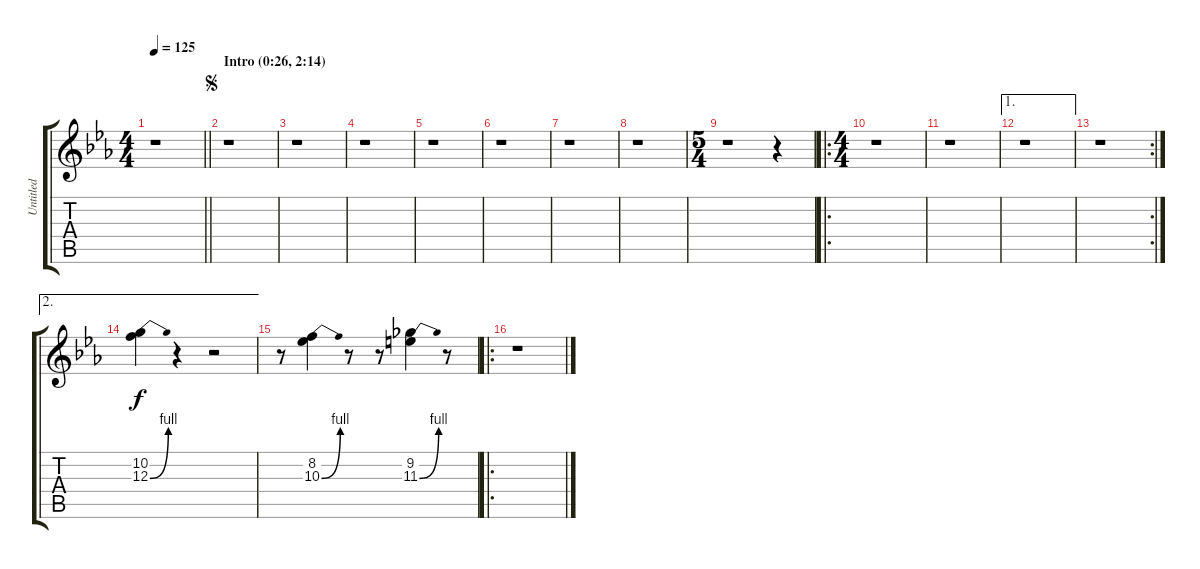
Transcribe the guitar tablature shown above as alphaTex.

\track ("Untitled" "Untitled") {instrument distortionguitar}
\staff {score tabs}
\tuning (D4 A3 F3 C3 G2 C2) {hide}
\ts (4 4)
\tempo 125
\clef g2
\barLineRight lightlight
\ks eb
r.1{dy f instrument distortionguitar} |
\section ("" "Intro (0:26, 2:14)")
\jump segno
r.1 |
r.1 |
r.1 |
r.1 |
r.1 |
r.1 |
r.1 |
\ts (5 4)
r.1 r.4 |
\ro
\ts (4 4)
r.1 |
r.1 |
\ae 1
r.1 |
\rc 2
r.1 |
\ae 2
(10.2 12.3{be (bend 0 0 60 4)}).4 r.4 r.2 |
r.8 (8.2 10.3{be (bend 0 0 60 4)}).4 r.8 r.8 (9.2 11.3{be (bend 0 0 60 4)}).4 r.8 |
\ro
r.1
